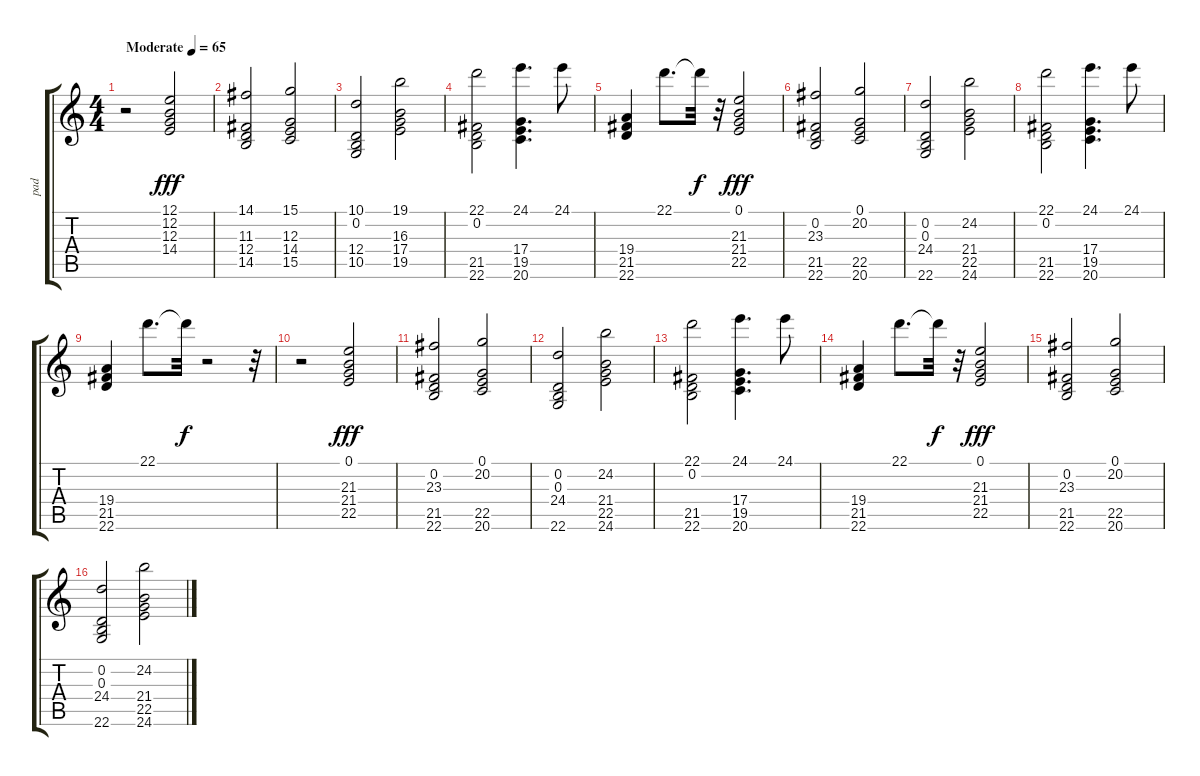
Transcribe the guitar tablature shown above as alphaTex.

\track ("pad" "pad") {instrument stringensemble1}
\staff {score tabs}
\tuning (E4 B3 G3 D3 A2 E2) {hide}
\ts (4 4)
\tempo (65 "Moderate")
\clef g2
\ks c
r.2{dy fff instrument stringensemble1} (12.1 12.2 12.3 14.4).2 |
(14.1 11.3 12.4 14.5).2 (15.1 12.3 14.4 15.5).2 |
(10.1 0.2 12.4 10.5).2 (19.1 16.3 17.4 19.5).2 |
(22.1 0.2 21.5 22.6).2 (24.1 17.4 19.5 20.6).4{d} 24.1.8 |
(19.4 21.5 22.6).4 22.1.8{d} 22.1{t}.32{dy f} r.32 (0.1 21.3 21.4 22.5).2{dy fff} |
(0.2 23.3 21.5 22.6).2 (0.1 20.2 22.5 20.6).2 |
(0.2 0.3 24.4 22.6).2 (24.2 21.4 22.5 24.6).2 |
(22.1 0.2 21.5 22.6).2 (24.1 17.4 19.5 20.6).4{d} 24.1.8 |
(19.4 21.5 22.6).4 22.1.8{d} 22.1{t}.32{dy f} r.2 r.32 |
r.2 (0.1 21.3 21.4 22.5).2{dy fff} |
(0.2 23.3 21.5 22.6).2 (0.1 20.2 22.5 20.6).2 |
(0.2 0.3 24.4 22.6).2 (24.2 21.4 22.5 24.6).2 |
(22.1 0.2 21.5 22.6).2 (24.1 17.4 19.5 20.6).4{d} 24.1.8 |
(19.4 21.5 22.6).4 22.1.8{d} 22.1{t}.32{dy f} r.32 (0.1 21.3 21.4 22.5).2{dy fff} |
(0.2 23.3 21.5 22.6).2 (0.1 20.2 22.5 20.6).2 |
(0.2 0.3 24.4 22.6).2 (24.2 21.4 22.5 24.6).2
